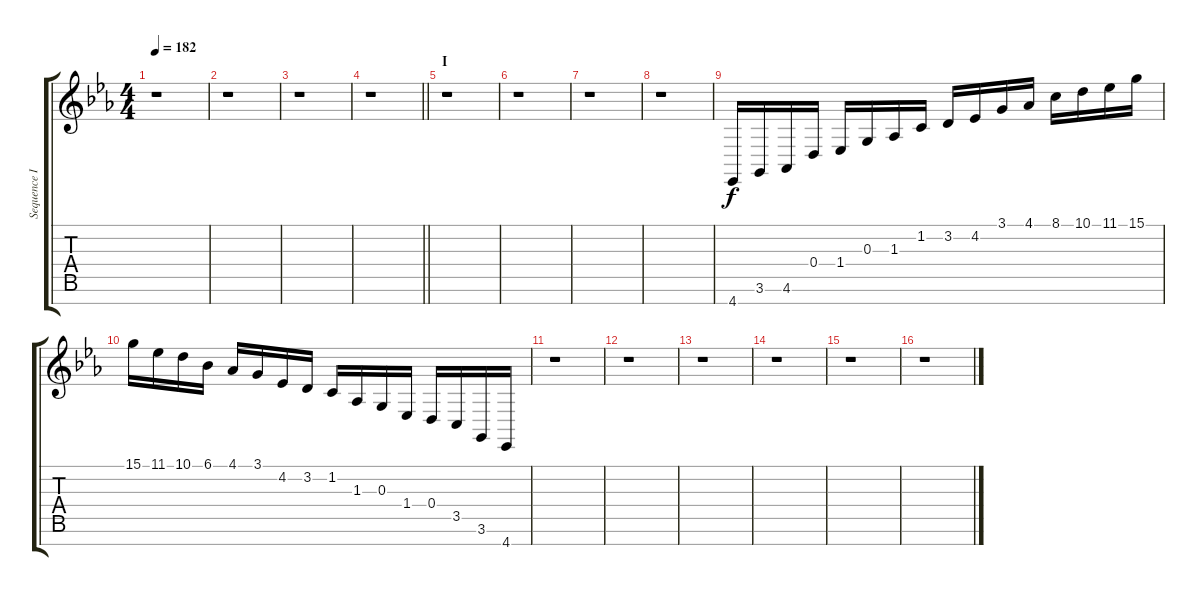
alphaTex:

\track ("Sequence III" "Sequence I") {instrument fx4atmosphere}
\staff {score tabs}
\tuning (E4 B3 G3 D3 A2 E2 B1) {hide}
\ts (4 4)
\tempo 182
\clef g2
\ks eb
r.1{dy f} |
r.1 |
r.1 |
\barLineRight lightlight
r.1 |
\section ("" "I")
r.1 |
r.1 |
r.1 |
r.1 |
4.7.16 3.6.16 4.6.16 0.4.16 1.4.16 0.3.16 1.3.16 1.2.16 3.2.16 4.2.16 3.1.16 4.1.16 8.1.16 10.1.16 11.1.16 15.1.16 |
15.1.16 11.1.16 10.1.16 6.1.16 4.1.16 3.1.16 4.2.16 3.2.16 1.2.16 1.3.16 0.3.16 1.4.16 0.4.16 3.5.16 3.6.16 4.7.16 |
r.1 |
r.1 |
r.1 |
r.1 |
r.1 |
r.1
